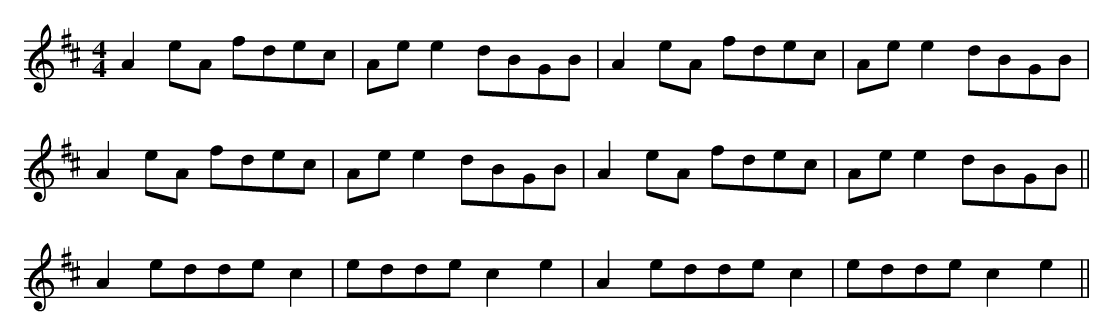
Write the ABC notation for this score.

X:1
M:4/4
K:Amix
A2 eA fdec|Ae e2 dBGB|A2eA fdec|Ae e2 dBGB|
A2eA fdec|Ae e2 dBGB|A2eA fdec|Ae e2 dBGB||
A2 edde c2|edde c2 e2|A2 edde c2|edde c2 e2||
